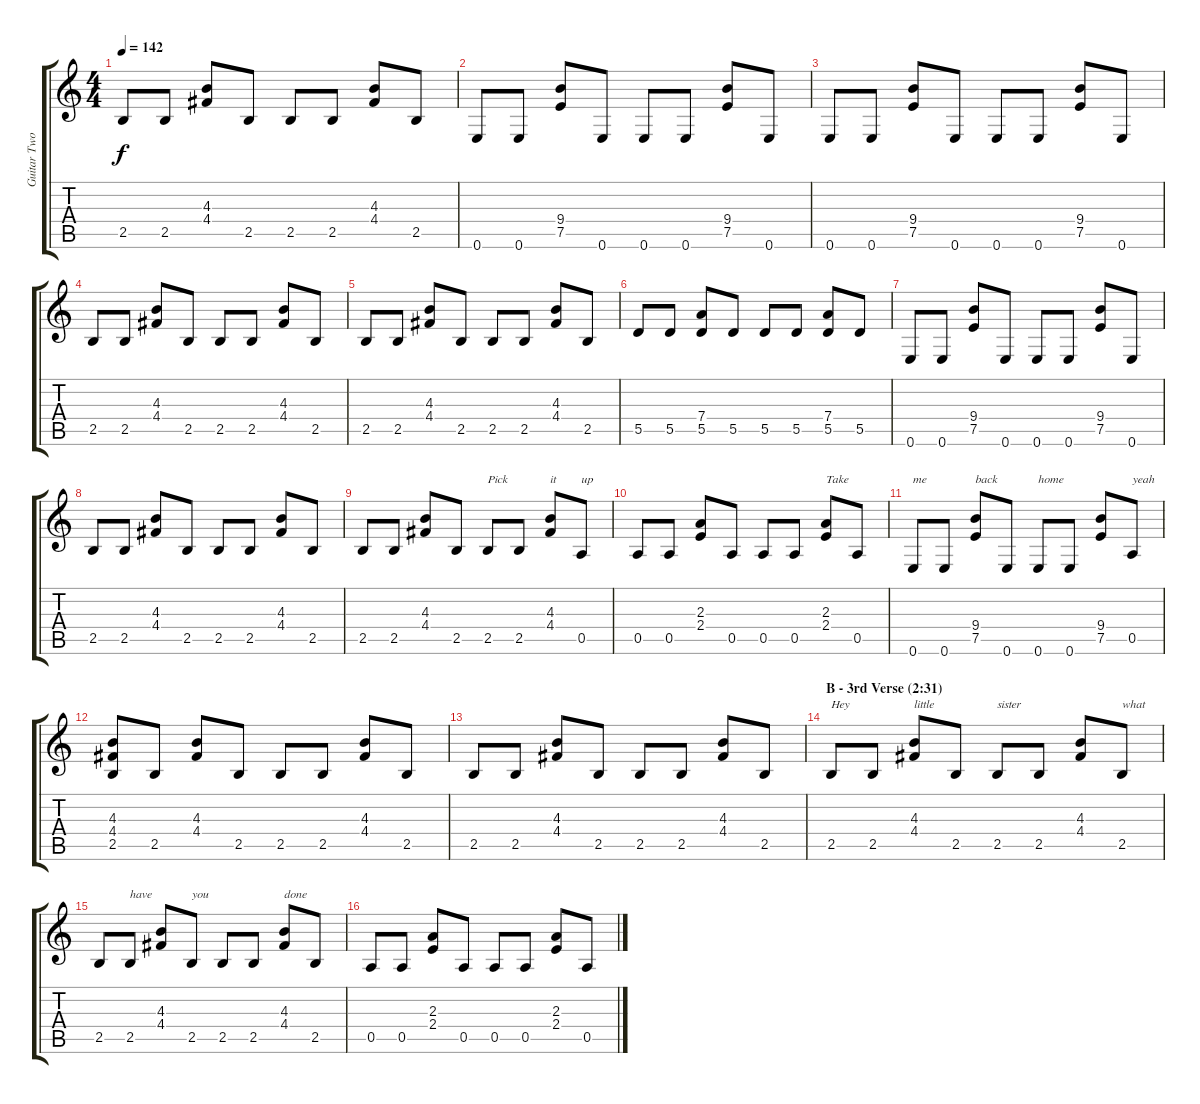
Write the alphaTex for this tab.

\track ("Guitar Two" "Guitar Two") {instrument distortionguitar}
\staff {score tabs}
\tuning (E4 B3 G3 D3 A2 E2) {hide}
\ts (4 4)
\tempo 142
\clef g2
\ks c
2.5.8{dy f} 2.5.8 (4.3 4.4).8 2.5.8 2.5.8 2.5.8 (4.3 4.4).8 2.5.8 |
0.6.8 0.6.8 (9.4 7.5).8 0.6.8 0.6.8 0.6.8 (9.4 7.5).8 0.6.8 |
0.6.8 0.6.8 (9.4 7.5).8 0.6.8 0.6.8 0.6.8 (9.4 7.5).8 0.6.8 |
2.5.8 2.5.8 (4.3 4.4).8 2.5.8 2.5.8 2.5.8 (4.3 4.4).8 2.5.8 |
2.5.8 2.5.8 (4.3 4.4).8 2.5.8 2.5.8 2.5.8 (4.3 4.4).8 2.5.8 |
5.5.8 5.5.8 (7.4 5.5).8 5.5.8 5.5.8 5.5.8 (7.4 5.5).8 5.5.8 |
0.6.8 0.6.8 (9.4 7.5).8 0.6.8 0.6.8 0.6.8 (9.4 7.5).8 0.6.8 |
2.5.8 2.5.8 (4.3 4.4).8 2.5.8 2.5.8 2.5.8 (4.3 4.4).8 2.5.8 |
2.5.8 2.5.8 (4.3 4.4).8 2.5.8 2.5.8{txt "Pick"} 2.5.8 (4.3 4.4).8{txt "it"} 0.5.8{txt "up"} |
0.5.8 0.5.8 (2.3 2.4).8 0.5.8 0.5.8 0.5.8 (2.3 2.4).8{txt "Take"} 0.5.8 |
0.6.8{txt "me"} 0.6.8 (9.4 7.5).8{txt "back"} 0.6.8 0.6.8{txt "home"} 0.6.8 (9.4 7.5).8 0.5.8{txt "yeah"} |
(4.3 4.4 2.5).8 2.5.8 (4.3 4.4).8 2.5.8 2.5.8 2.5.8 (4.3 4.4).8 2.5.8 |
2.5.8 2.5.8 (4.3 4.4).8 2.5.8 2.5.8 2.5.8 (4.3 4.4).8 2.5.8 |
\section ("" "B - 3rd Verse (2:31)")
2.5.8{txt "Hey"} 2.5.8 (4.3 4.4).8{txt "little"} 2.5.8 2.5.8{txt "sister"} 2.5.8 (4.3 4.4).8 2.5.8{txt "what"} |
2.5.8 2.5.8{txt "have"} (4.3 4.4).8 2.5.8{txt "you"} 2.5.8 2.5.8 (4.3 4.4).8{txt "done"} 2.5.8 |
0.5.8 0.5.8 (2.3 2.4).8 0.5.8 0.5.8 0.5.8 (2.3 2.4).8 0.5.8
